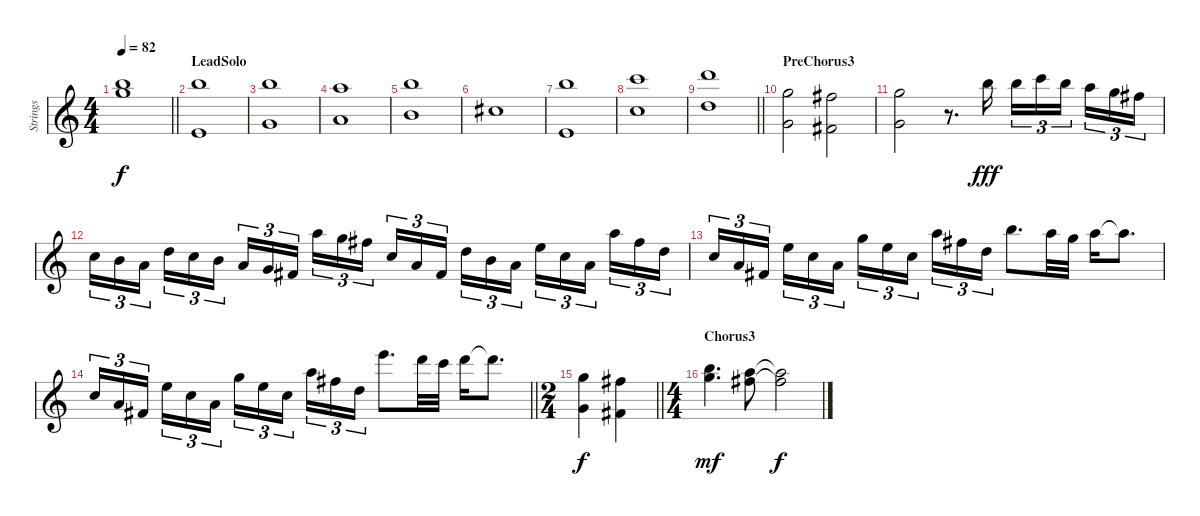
\track ("Strings" "Strings") {instrument stringensemble1}
\staff {score}
\tuning (E4 B3 G3 D3 A2 E2) {hide}
\ts (4 4)
\tempo 82
\clef g2
\barLineRight lightlight
\ks c
(19.1 20.2).1{dy f} |
\section ("" "LeadSolo")
(19.1 5.2).1 |
(19.1 8.2).1 |
(17.1 10.2).1 |
(19.1 12.2).1 |
14.2.1 |
(19.1 5.2).1 |
(20.1 13.2).1 |
\barLineRight lightlight
(22.1 15.2).1 |
\section ("" "PreChorus3")
(15.1 12.3).2 (14.1 11.3).2 |
(15.1 12.3).2 r.8{d} 19.1.16{dy fff volume 11} 19.1.16{tu (3 2)} 20.1.16{tu (3 2)} 19.1.16{tu (3 2) beam splitsecondary} 17.1.16{tu (3 2)} 15.1.16{tu (3 2)} 14.1.16{tu (3 2)} |
17.3.16{tu (3 2)} 16.3.16{tu (3 2)} 14.3.16{tu (3 2) beam splitsecondary} 15.2.16{tu (3 2)} 17.3.16{tu (3 2)} 16.3.16{tu (3 2)} 14.3.16{tu (3 2)} 12.3.16{tu (3 2)} 11.3.16{tu (3 2) beam splitsecondary} 22.2.16{tu (3 2)} 20.2.16{tu (3 2)} 19.2.16{tu (3 2)} 17.3.16{tu (3 2)} 14.3.16{tu (3 2)} 11.3.16{tu (3 2) beam splitsecondary} 15.2.16{tu (3 2)} 12.2.16{tu (3 2)} 14.3.16{tu (3 2)} 12.1.16{tu (3 2)} 13.2.16{tu (3 2)} 10.2.16{tu (3 2) beam splitsecondary} 17.1.16{tu (3 2)} 14.1.16{tu (3 2)} 15.2.16{tu (3 2)} |
8.1.16{tu (3 2) volume 13} 5.1.16{tu (3 2)} 2.1.16{tu (3 2) beam splitsecondary} 12.1.16{tu (3 2)} 8.1.16{tu (3 2)} 5.1.16{tu (3 2)} 15.1.16{tu (3 2)} 12.1.16{tu (3 2)} 8.1.16{tu (3 2) beam splitsecondary} 17.1.16{tu (3 2)} 14.1.16{tu (3 2)} 10.1.16{tu (3 2)} 19.1.8{d} 17.1.32 15.1.32 17.1.16 17.1{t}.8{d} |
\barLineRight lightlight
8.1.16{tu (3 2)} 5.1.16{tu (3 2)} 2.1.16{tu (3 2) beam splitsecondary} 12.1.16{tu (3 2)} 8.1.16{tu (3 2)} 5.1.16{tu (3 2)} 15.1.16{tu (3 2)} 12.1.16{tu (3 2)} 8.1.16{tu (3 2) beam splitsecondary} 17.1.16{tu (3 2)} 14.1.16{tu (3 2)} 10.1.16{tu (3 2)} 24.1.8{d} 22.1.32 20.1.32 22.1.16 22.1{t}.8{d} |
\ts (2 4)
\barLineRight lightlight
(15.1 12.3).4{dy f volume 12} (14.1 11.3).4 |
\ts (4 4)
\section ("" "Chorus3")
(19.1 20.2).4{d dy mf} (17.1 19.2).8 (17.1{t} 19.2{t}).2{dy f}
